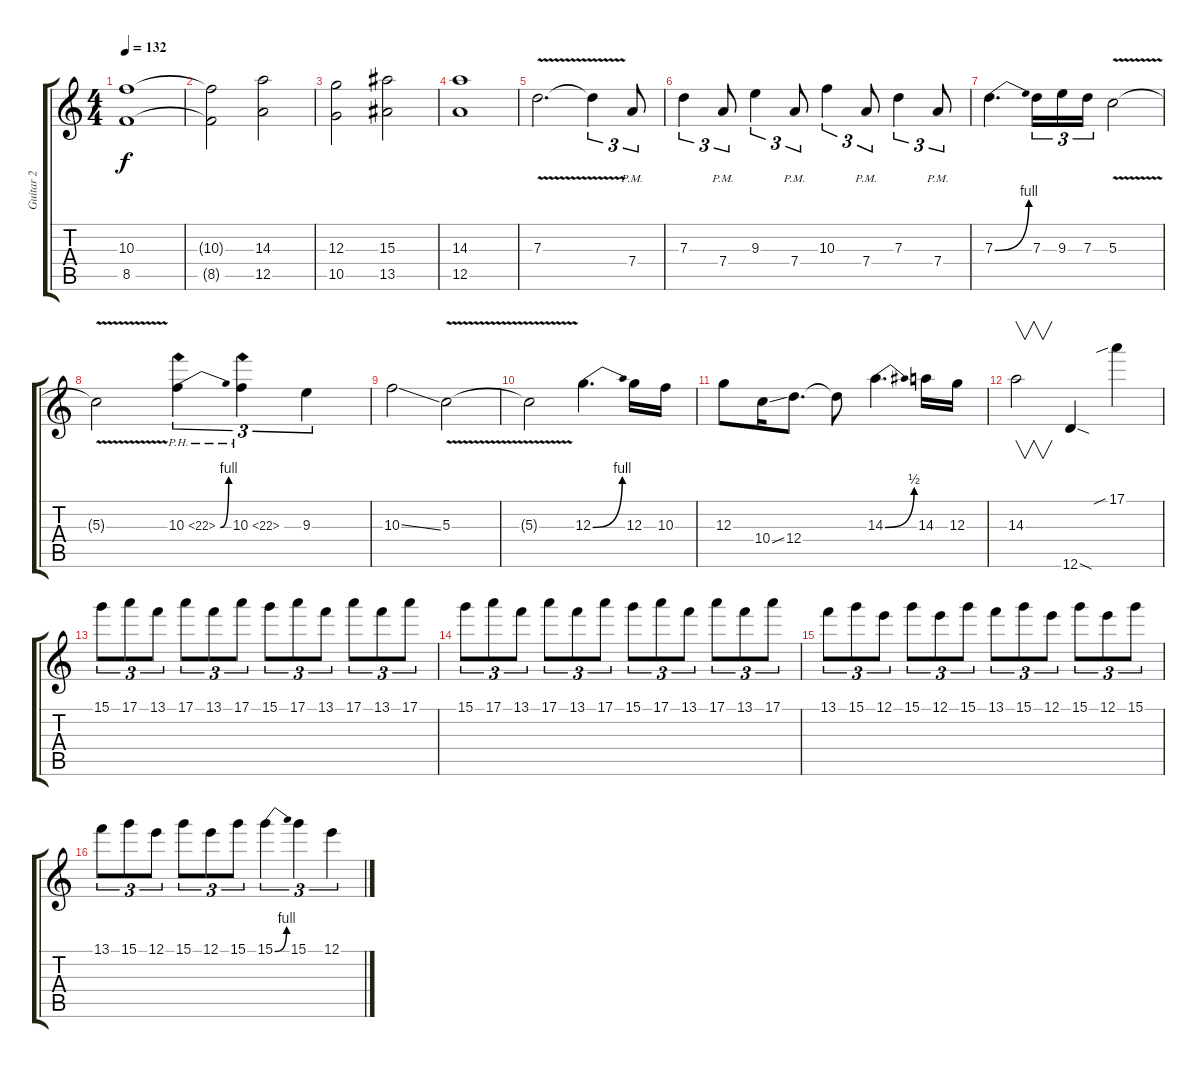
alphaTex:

\track ("Guitar 2" "Guitar 2") {instrument electricguitarclean}
\staff {score tabs}
\tuning (E4 B3 G3 D3 A2 D2) {hide}
\ts (4 4)
\tempo 132
\clef g2
\ks c
(10.3 8.5).1{dy f} |
(10.3{t} 8.5{t}).2 (14.3 12.5).2 |
(12.3 10.5).2 (15.3 13.5).2 |
(14.3 12.5).1 |
7.3{v}.2{d} 7.3{t}.4{tu (3 2)} 7.4{pm}.8{tu (3 2)} |
7.3.4{tu (3 2)} 7.4{pm}.8{tu (3 2)} 9.3.4{tu (3 2)} 7.4{pm}.8{tu (3 2)} 10.3.4{tu (3 2)} 7.4{pm}.8{tu (3 2)} 7.3.4{tu (3 2)} 7.4{pm}.8{tu (3 2)} |
7.3{be (bend 0 0 60 4)}.4{d} 7.3.16{tu (3 2)} 9.3.16{tu (3 2)} 7.3.16{tu (3 2)} 5.3{v}.2 |
5.3{t}.2 10.3{be (bend 0 0 60 4) ph 12}.4{tu (3 2)} 10.3{ph 12}.4{tu (3 2)} 9.3.4{tu (3 2)} |
10.3{ss}.2 5.3{v}.2 |
5.3{t}.2 12.3{be (bend 0 0 60 4)}.4{d} 12.3.16 10.3.16 |
12.3.8 10.4{ss}.16 12.4.8{d} 12.4{t}.8 14.3{be (bend 0 0 60 2)}.4{d} 14.3.16 12.3.16 |
14.3.2{v} 12.6{sod}.4 17.1{sib}.4 |
15.1.8{tu (3 2)} 17.1.8{tu (3 2)} 13.1.8{tu (3 2)} 17.1.8{tu (3 2)} 13.1.8{tu (3 2)} 17.1.8{tu (3 2)} 15.1.8{tu (3 2)} 17.1.8{tu (3 2)} 13.1.8{tu (3 2)} 17.1.8{tu (3 2)} 13.1.8{tu (3 2)} 17.1.8{tu (3 2)} |
15.1.8{tu (3 2)} 17.1.8{tu (3 2)} 13.1.8{tu (3 2)} 17.1.8{tu (3 2)} 13.1.8{tu (3 2)} 17.1.8{tu (3 2)} 15.1.8{tu (3 2)} 17.1.8{tu (3 2)} 13.1.8{tu (3 2)} 17.1.8{tu (3 2)} 13.1.8{tu (3 2)} 17.1.8{tu (3 2)} |
13.1.8{tu (3 2)} 15.1.8{tu (3 2)} 12.1.8{tu (3 2)} 15.1.8{tu (3 2)} 12.1.8{tu (3 2)} 15.1.8{tu (3 2)} 13.1.8{tu (3 2)} 15.1.8{tu (3 2)} 12.1.8{tu (3 2)} 15.1.8{tu (3 2)} 12.1.8{tu (3 2)} 15.1.8{tu (3 2)} |
13.1.8{tu (3 2)} 15.1.8{tu (3 2)} 12.1.8{tu (3 2)} 15.1.8{tu (3 2)} 12.1.8{tu (3 2)} 15.1.8{tu (3 2)} 15.1{be (bend 0 0 60 4)}.4{tu (3 2)} 15.1.4{tu (3 2)} 12.1.4{tu (3 2)}
